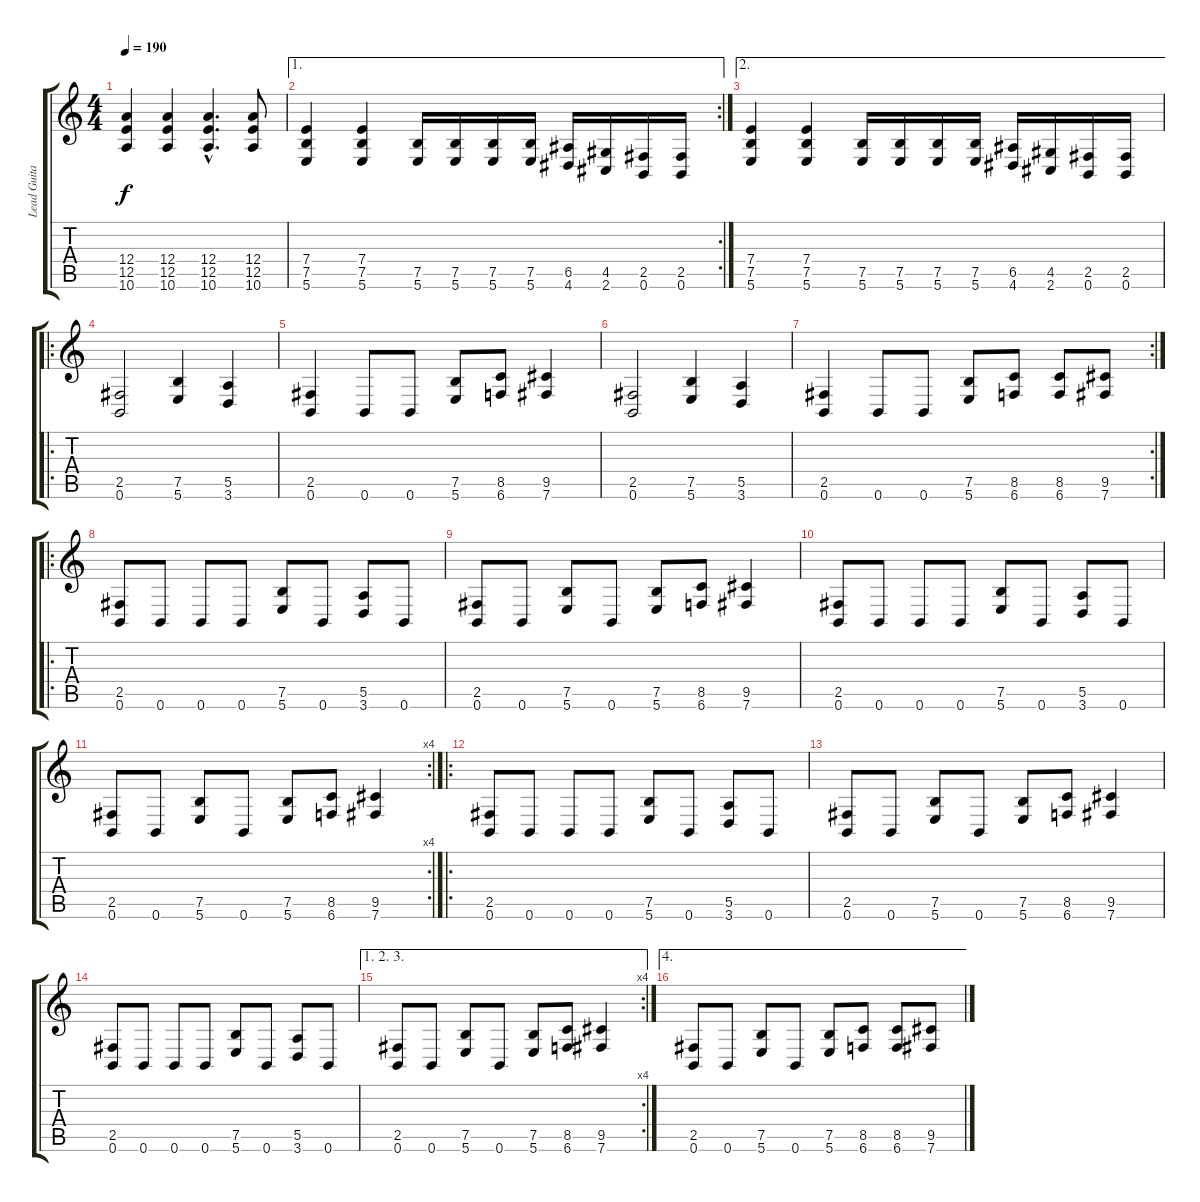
\track ("Lead Guitar" "Lead Guita") {instrument overdrivenguitar}
\staff {score tabs}
\tuning (B3 Gb3 D3 A2 E2 B1) {hide}
\ts (4 4)
\tempo 190
\clef g2
\ks c
(12.4 12.5 10.6).4{dy f} (12.4 12.5 10.6).4 (12.4{hac} 12.5{hac} 10.6{hac}).4{d} (12.4 12.5 10.6).8 |
\ae 1
\rc 2
(7.4 7.5 5.6).4 (7.4 7.5 5.6).4 (7.5 5.6).16 (7.5 5.6).16 (7.5 5.6).16 (7.5 5.6).16 (6.5 4.6).16 (4.5 2.6).16 (2.5 0.6).16 (2.5 0.6).16 |
\ae 2
(7.4 7.5 5.6).4 (7.4 7.5 5.6).4 (7.5 5.6).16 (7.5 5.6).16 (7.5 5.6).16 (7.5 5.6).16 (6.5 4.6).16 (4.5 2.6).16 (2.5 0.6).16 (2.5 0.6).16 |
\ro
(2.5 0.6).2 (7.5 5.6).4 (5.5 3.6).4 |
(2.5 0.6).4 0.6.8 0.6.8 (7.5 5.6).8 (8.5 6.6).8 (9.5 7.6).4 |
(2.5 0.6).2 (7.5 5.6).4 (5.5 3.6).4 |
\rc 2
(2.5 0.6).4 0.6.8 0.6.8 (7.5 5.6).8 (8.5 6.6).8 (8.5 6.6).8 (9.5 7.6).8 |
\ro
(2.5 0.6).8 0.6.8 0.6.8 0.6.8 (7.5 5.6).8 0.6.8 (5.5 3.6).8 0.6.8 |
(2.5 0.6).8 0.6.8 (7.5 5.6).8 0.6.8 (7.5 5.6).8 (8.5 6.6).8 (9.5 7.6).4 |
(2.5 0.6).8 0.6.8 0.6.8 0.6.8 (7.5 5.6).8 0.6.8 (5.5 3.6).8 0.6.8 |
\rc 4
(2.5 0.6).8 0.6.8 (7.5 5.6).8 0.6.8 (7.5 5.6).8 (8.5 6.6).8 (9.5 7.6).4 |
\ro
(2.5 0.6).8 0.6.8 0.6.8 0.6.8 (7.5 5.6).8 0.6.8 (5.5 3.6).8 0.6.8 |
(2.5 0.6).8 0.6.8 (7.5 5.6).8 0.6.8 (7.5 5.6).8 (8.5 6.6).8 (9.5 7.6).4 |
(2.5 0.6).8 0.6.8 0.6.8 0.6.8 (7.5 5.6).8 0.6.8 (5.5 3.6).8 0.6.8 |
\ae (1 2 3)
\rc 4
(2.5 0.6).8 0.6.8 (7.5 5.6).8 0.6.8 (7.5 5.6).8 (8.5 6.6).8 (9.5 7.6).4 |
\ae 4
(2.5 0.6).8 0.6.8 (7.5 5.6).8 0.6.8 (7.5 5.6).8 (8.5 6.6).8 (8.5 6.6).8 (9.5 7.6).8
